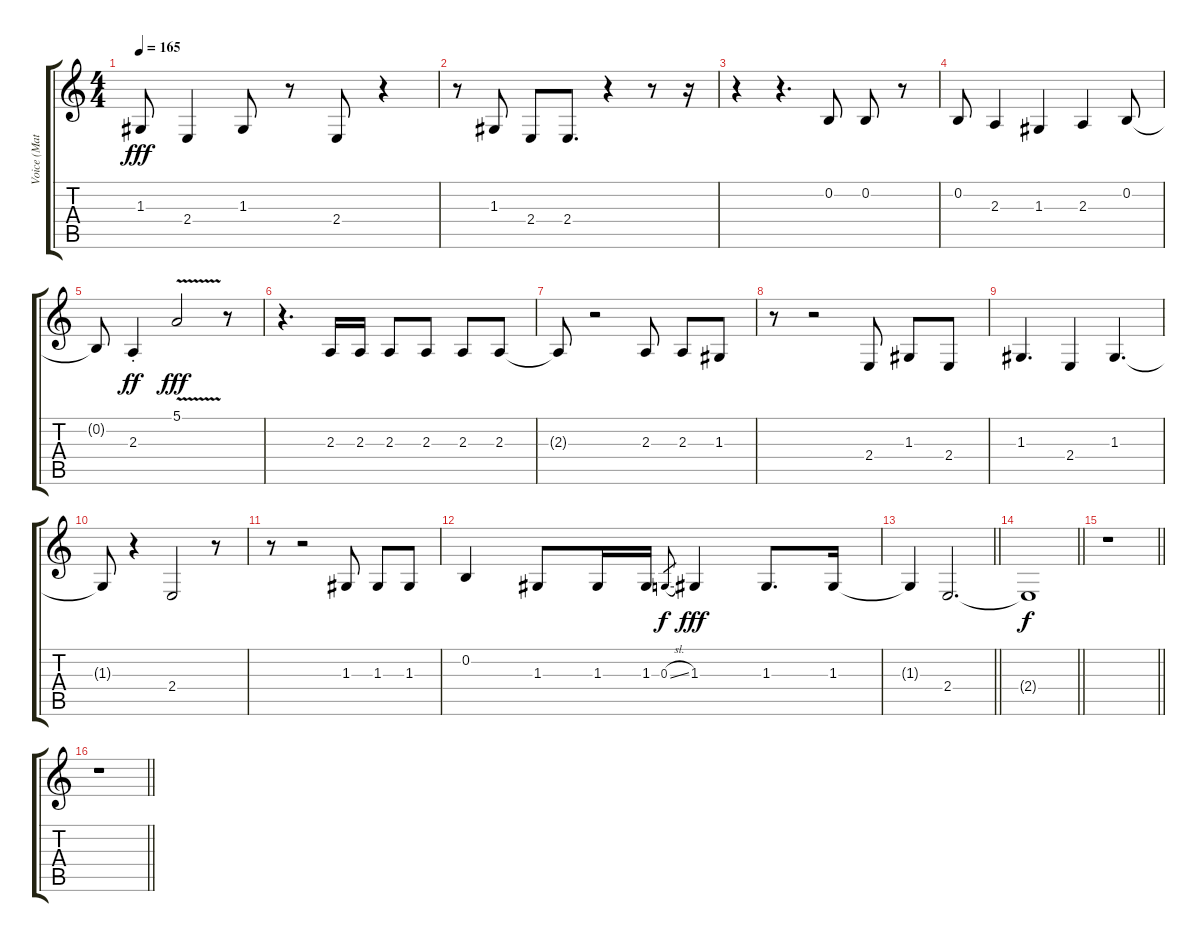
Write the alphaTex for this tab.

\track ("Voice (Matthias)" "Voice (Mat") {instrument brightacousticpiano}
\staff {score tabs}
\tuning (E4 B3 G3 D3 A2 E2) {hide}
\ts (4 4)
\tempo 165
\clef g2
\ks c
1.3.8{dy fff} 2.4.4 1.3.8 r.8 2.4.8 r.4 |
r.8 1.3.8 2.4.8 2.4.8{d} r.4 r.8 r.16 |
r.4 r.4{d} 0.2.8 0.2.8 r.8 |
0.2.8 2.3.4 1.3.4 2.3.4 0.2.8 |
0.2{t}.8 2.3{st}.4{dy ff} 5.1{v}.2{dy fff} r.8 |
r.4{d} 2.3.16 2.3.16 2.3.8 2.3.8 2.3.8 2.3.8 |
2.3{t}.8 r.2 2.3.8 2.3.8 1.3.8 |
r.8 r.2 2.4.8 1.3.8 2.4.8 |
1.3.4{d} 2.4.4 1.3.4{d} |
1.3{t}.8 r.4 2.4.2 r.8 |
r.8 r.2 1.3.8 1.3.8 1.3.8 |
0.2.4 1.3.8 1.3.16 1.3.16 0.3{sl}.8{gr dy f} 1.3.4{dy fff} 1.3.8{d} 1.3.16 |
\barLineRight lightlight
1.3{t}.4 2.4.2{d} |
\barLineRight lightlight
2.4{t}.1{dy f} |
\barLineRight lightlight
r.1 |
\barLineRight lightlight
r.1
